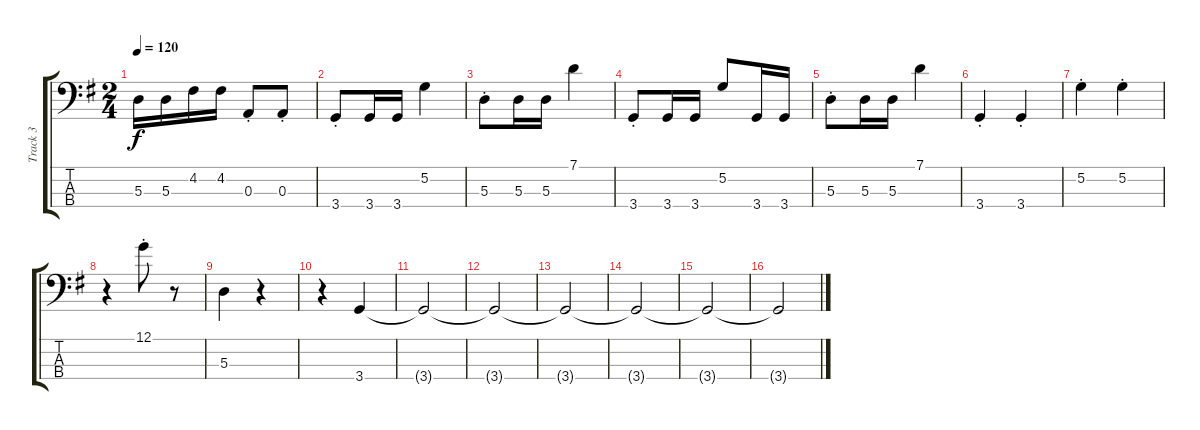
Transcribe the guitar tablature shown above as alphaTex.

\track ("Track 3" "Track 3") {instrument slapbass1}
\staff {score tabs}
\tuning (G2 D2 A1 E1) {hide}
\ts (2 4)
\tempo 120
\clef f4
\ks g
5.3.16{dy f} 5.3.16 4.2.16 4.2.16 0.3{st}.8 0.3{st}.8 |
3.4{st}.8 3.4.16 3.4.16 5.2.4 |
5.3{st}.8 5.3.16 5.3.16 7.1.4 |
3.4{st}.8 3.4.16 3.4.16 5.2.8 3.4.16 3.4.16 |
5.3{st}.8 5.3.16 5.3.16 7.1.4 |
3.4{st}.4 3.4{st}.4 |
5.2{st}.4 5.2{st}.4 |
r.4 12.1{st}.8 r.8 |
5.3.4 r.4 |
r.4 3.4.4{volume 0} |
3.4{t}.2 |
3.4{t}.2 |
3.4{t}.2 |
3.4{t}.2 |
3.4{t}.2 |
3.4{t}.2
